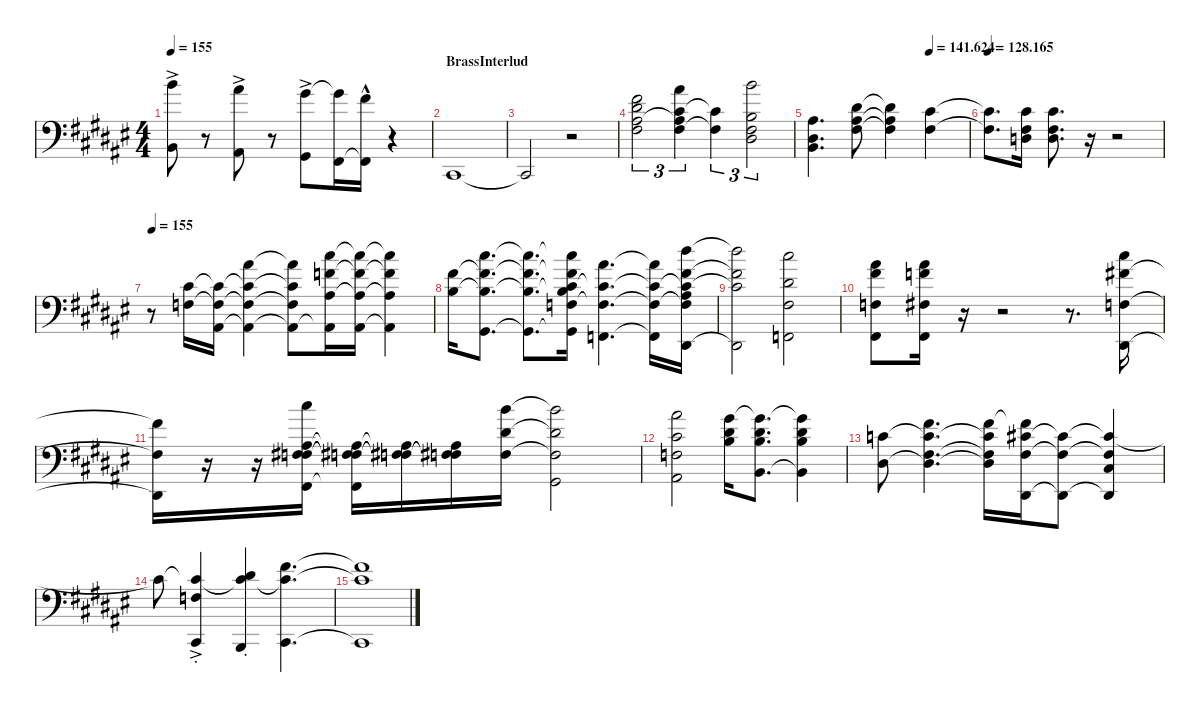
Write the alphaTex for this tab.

\hideDynamics
\bracketExtendMode nobrackets
\singleTrackTrackNamePolicy hidden
\multiTrackTrackNamePolicy hidden
\otherSystemsTrackNameOrientation horizontal
\track ("Trombone in Bb" "Trbn") {instrument trombone}
\staff {score}
\tuning (E4 B3 G3 D3 A2 E2)
\ts (4 4)
\tempo 155
\clef f4
\ks f#
(7.6{acc forcenatural} 7.1{ac acc forcenatural}).8{dy mf beam Down} r.8{beam Down} (6.6{acc #} 6.1{ac acc #}).8{beam Down} r.8{beam Down} (4.6{acc #} 4.1{ac acc #}).8{beam Down} (2.6{acc #} 4.1{t acc #}).16{beam Down} (2.6{t acc #} 2.1{hac acc #}).16{beam Down} r.4{beam Down} |
\section ("" "BrassInterlud")
\scale
0.317647 -3.6{acc #}.1{beam Up} |
\scale
0.279178 -3.6{t acc #}.2{beam Up} r.2{beam Up} |
\scale
0.403245 (4.4{acc #} 3.3{acc #} 4.2{acc #} 2.1{acc #}).2{tu (3 2) dy f beam Down} (4.4{acc #} 2.2{acc #} 3.3{t acc #} 6.1{acc #}).4{tu (3 2) beam Down} (4.4{t acc #} 2.2{t acc #}).4{tu (3 2) beam Down} (4.4{acc #} 6.5{acc #} 0.2{acc forcenatural} 7.1{acc forcenatural}).2{tu (3 2) beam Down} |
\tempo (141.624 0.75)
(6.5{acc #} 3.3{acc #} 7.6{acc forcenatural}).4{d beam Down} (4.4{acc #} 3.3{acc #} 4.2{acc #}).8{beam Down} (4.4{t acc #} 3.3{t acc #} 4.2{t acc #}).4{beam Down} (4.4{acc #} 6.3{acc #}).4{beam Down} |
\tempo
128.165 (4.4{t acc #} 6.3{t acc #}).8{d beam Down} (6.3{acc #} 4.4{acc #} 5.5{acc forcenatural}).16{dy mf beam Down} (5.5{acc forcenatural} 4.4{acc #} 6.3{acc #}).8{d beam Down} r.16{beam Down} r.2{beam Down} |
\tempo (155 0.00625)
r.8{beam Down} (3.4{acc forcenatural} 6.3{acc #}).16{dy f beam Down} (3.4{t acc forcenatural} 6.3{t acc #} 6.6{acc #}).16{beam Down} (6.6{t acc #} 6.1{acc #} 6.3{t acc #} 3.4{t acc forcenatural}).4{beam Down} (6.6{t acc #} 6.1{t acc #} 6.3{t acc #} 3.4{t acc forcenatural}).8{beam Down} (6.6{t acc #} 9.1{acc #} 8.4{acc #} 6.2{acc forcenatural}).16{beam Down} (9.1{t acc #} 6.2{t acc forcenatural} 8.4{t acc #} 6.6{acc #}).16{beam Down} (6.6{t acc #} 9.1{t acc #} 6.2{t acc forcenatural} 8.4{t acc #}).4{beam Down} |
(0.2{acc forcenatural} 2.1{acc #}).16{beam Down} (0.2{t acc forcenatural} 2.1{t acc #} 4.6{acc #} 18.3{acc #}).8{d beam Down} (0.2{t acc forcenatural} 2.1{t acc #} 4.6{t acc #} 18.3{t acc #}).8{d beam Down} (18.3{t acc #} 2.1{t acc #} 0.2{t acc forcenatural} 4.6{t acc #} 3.4{acc forcenatural} 6.3{acc #}).16{beam Down} (1.6{acc forcenatural} 6.1{acc #} 3.4{t acc forcenatural} 6.3{t acc #}).4{d beam Down} (1.6{t acc forcenatural} 6.1{t acc #} 3.4{t acc forcenatural} 6.3{t acc #}).16{beam Down} (2.1{acc #} 3.3{acc #} -1.6{acc #} 30.5{acc #} 3.4{t acc forcenatural} 6.3{t acc #}).16{beam Down} |
(-1.6{t acc #} 30.5{t acc #} 6.3{t acc #} 2.1{t acc #}).2{beam Down} (1.6{acc forcenatural} 9.1{acc #} 4.2{acc #} 4.4{acc #}).2{beam Down} |
(2.6{acc #} 11.2{acc #} 2.1{acc #} 3.4{acc forcenatural}).8{beam Down} (2.6{acc #} 6.1{acc #} 6.2{acc forcenatural} 4.4{acc #}).16{beam Down} r.16{beam Down} r.2{beam Down} r.8{d beam Down} (-1.6{acc #} 14.2{acc #} 3.4{acc forcenatural} 2.1{acc #}).16{beam Down} |
(-1.6{t acc #} 3.4{t acc forcenatural} 2.1{t acc #}).16{beam Down} r.16{beam Down} r.16{beam Down} (9.1{acc #} 3.4{acc forcenatural} 9.5{acc #} 3.3{acc #} 2.6{acc #}).16{beam Down} (2.6{t acc #} 3.4{t acc forcenatural} 9.5{t acc #} 3.3{t acc #}).16{beam Down} (3.4{t acc forcenatural} 9.5{t acc #} 3.3{t acc #}).16{beam Down} (3.4{t acc forcenatural} 9.5{t acc #} 3.3{acc #}).16{beam Down} (7.1{acc forcenatural} 4.4{acc #} 4.2{acc #}).16{beam Down} (4.6{acc #} 7.1{t acc forcenatural} 4.4{t acc #} 4.2{t acc #}).2{beam Down} |
(6.6{acc #} 6.1{acc #} 6.3{acc #} 3.4{acc forcenatural}).2{beam Down} (4.1{acc #} 4.2{acc #} 4.3{acc forcenatural}).16{beam Down} (2.5{acc forcenatural} 4.1{t acc #} 4.2{acc #} 4.3{acc forcenatural}).8{d beam Down} (2.5{t acc forcenatural} 4.1{t acc #} 4.2{acc #} 4.3{acc forcenatural}).4{beam Down} |
(6.5{acc #} 5.3{acc forcenatural}).8{beam Down} (6.5{t acc #} 5.3{t acc forcenatural} 4.4{acc #} 2.1{acc #}).4{d beam Down} (5.3{t acc forcenatural} 4.4{t acc #} 6.5{t acc #} 2.1{acc #}).16{beam Down} (-1.6{acc #} 2.1{t acc #} 2.2{acc #} 4.4{acc #}).16{beam Down} (2.2{t acc #} -1.6{t acc #} 4.4{t acc #}).8{beam Down} (2.2{t acc #} 4.5{acc #} 4.4{t acc #} -1.6{t acc #}).4{beam Up} |
2.2{t acc #}.8{beam Down} (-3.6{ac acc #} 3.4{st acc forcenatural} 2.2{t acc #}).4{dy mf beam Up} (-5.6{acc forcenatural} 8.3{st acc #} 2.2{t acc #}).4{beam Up} (-3.6{acc #} 2.1{acc #} 2.2{t acc #}).4{d beam Down} |
(-3.6{t acc #} 2.1{t acc #} 2.2{t acc #}).1{beam Down}
